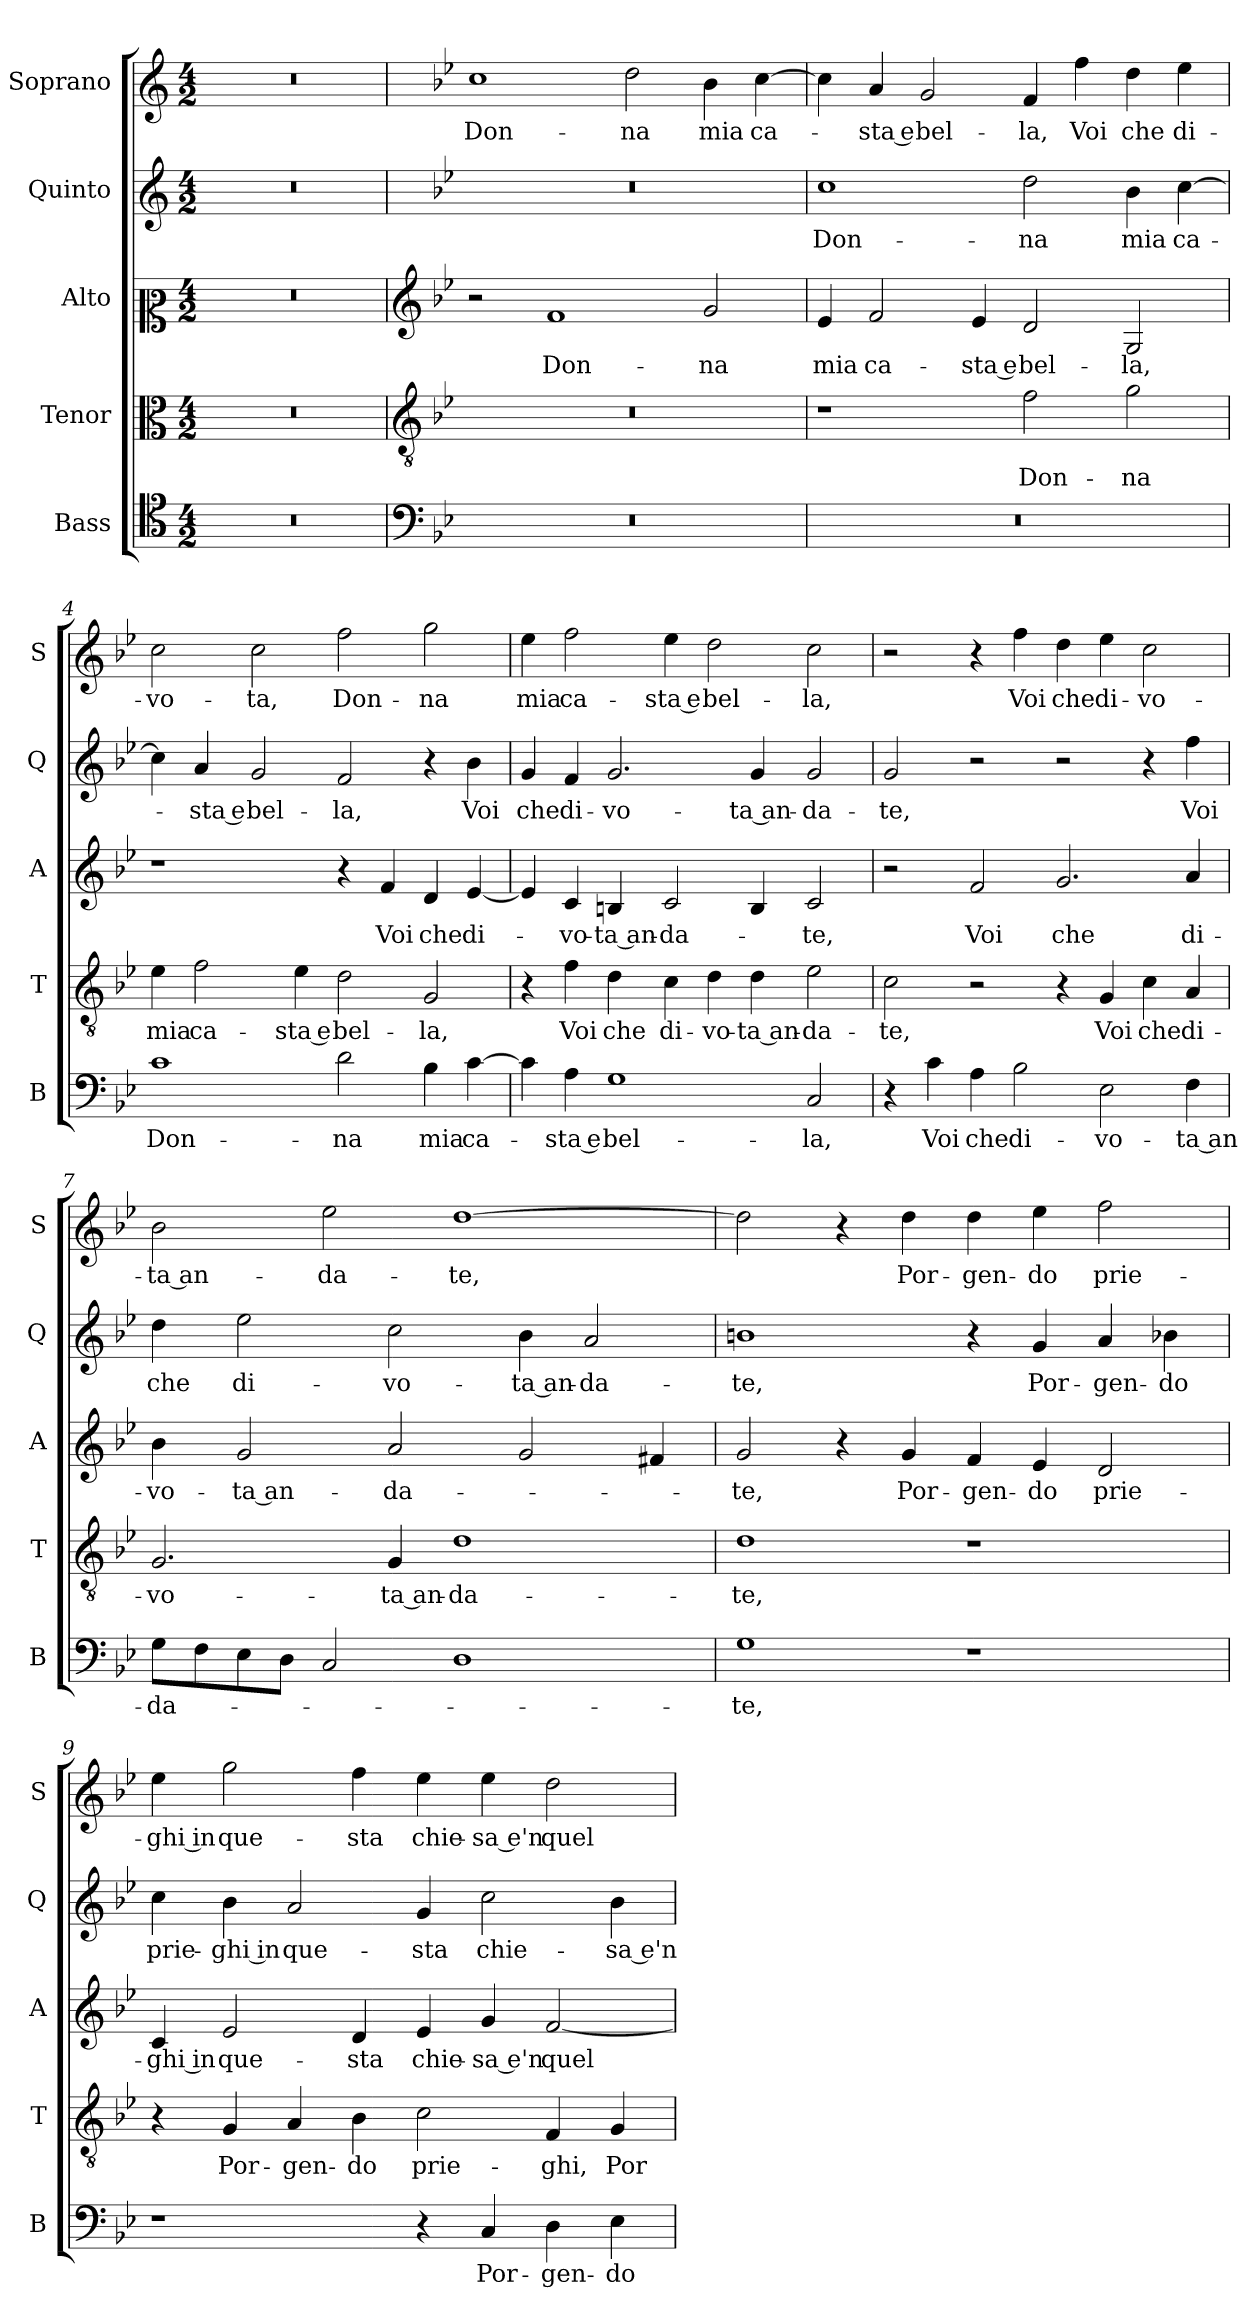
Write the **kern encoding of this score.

**kern	**text	**kern	**text	**kern	**text	**kern	**text	**kern	**text
*part5	*part5	*part4	*part4	*part3	*part3	*part2	*part2	*part1	*part1
*staff5	*staff5	*staff4	*staff4	*staff3	*staff3	*staff2	*staff2	*staff1	*staff1
*I"Bass	*	*I"Tenor	*	*I"Alto	*	*I"Quinto	*	*I"Soprano	*
*I'B	*	*I'T	*	*I'A	*	*I'Q	*	*I'S	*
*clefC4	*	*clefC3	*	*clefC2	*	*clefG2	*	*clefG2	*
*k[]	*	*k[]	*	*k[]	*	*k[]	*	*k[]	*
*C:	*	*C:	*	*C:	*	*C:	*	*C:	*
*M4/2	*	*M4/2	*	*M4/2	*	*M4/2	*	*M4/2	*
=1	=1	=1	=1	=1	=1	=1	=1	=1	=1
0r	.	0r	.	0r	.	0r	.	0r	.
=2	=2	=2	=2	=2	=2	=2	=2	=2	=2
*clefF4	*	*clefGv2	*	*clefG2	*	*	*	*	*
*k[b-e-]	*	*k[b-e-]	*	*k[b-e-]	*	*k[b-e-]	*	*k[b-e-]	*
*B-:	*	*B-:	*	*B-:	*	*B-:	*	*B-:	*
!	!	!	!	!	!	!	!	!	!LO:LY:b
0r	.	0r	.	2r	.	0r	.	1cc	Don-
!	!	!	!	!	!LO:LY:b	!	!	!	!
.	.	.	.	1f	Don-	.	.	.	.
!	!	!	!	!	!	!	!	!	!LO:LY:b
.	.	.	.	.	.	.	.	2dd\	-na
!	!	!	!	!	!LO:LY:b	!	!	!	!LO:LY:b
.	.	.	.	2g/	-na	.	.	4b-\	mia
!	!	!	!	!	!	!	!	!	!LO:LY:b
.	.	.	.	.	.	.	.	[4cc\	ca-
=3	=3	=3	=3	=3	=3	=3	=3	=3	=3
!	!	!	!	!	!LO:LY:b	!	!LO:LY:b	!	!
0r	.	1r	.	4e-/	mia	1cc	Don-	4cc\]	.
!	!	!	!	!	!LO:LY:b	!	!	!	!LO:LY:b
.	.	.	.	2f/	ca-	.	.	4a/	-sta e
!	!	!	!	!	!	!	!	!	!LO:LY:b
.	.	.	.	.	.	.	.	2g/	bel-
!	!	!	!	!	!LO:LY:b	!	!	!	!
.	.	.	.	4e-/	-sta e	.	.	.	.
!	!	!	!LO:LY:b	!	!LO:LY:b	!	!LO:LY:b	!	!LO:LY:b
.	.	2f\	Don-	2d/	bel-	2dd\	-na	4f/	-la,
!	!	!	!	!	!	!	!	!	!LO:LY:b
.	.	.	.	.	.	.	.	4ff\	Voi
!	!	!	!LO:LY:b	!	!LO:LY:b	!	!LO:LY:b	!	!LO:LY:b
.	.	2g\	-na	2G/	-la,	4b-\	mia	4dd\	che
!	!	!	!	!	!	!	!LO:LY:b	!	!LO:LY:b
.	.	.	.	.	.	[4cc\	ca-	4ee-\	di-
=4	=4	=4	=4	=4	=4	=4	=4	=4	=4
!	!LO:LY:b	!	!LO:LY:b	!	!	!	!	!	!LO:LY:b
1c	Don-	4e-\	mia	1r	.	4cc\]	.	2cc\	-vo-
!	!	!	!LO:LY:b	!	!	!	!LO:LY:b	!	!
.	.	2f\	ca-	.	.	4a/	-sta e	.	.
!	!	!	!	!	!	!	!LO:LY:b	!	!LO:LY:b
.	.	.	.	.	.	2g/	bel-	2cc\	-ta,
!	!	!	!LO:LY:b	!	!	!	!	!	!
.	.	4e-\	-sta e	.	.	.	.	.	.
!	!LO:LY:b	!	!LO:LY:b	!	!	!	!LO:LY:b	!	!LO:LY:b
2d\	-na	2d\	bel-	4r	.	2f/	-la,	2ff\	Don-
!	!	!	!	!	!LO:LY:b	!	!	!	!
.	.	.	.	4f/	Voi	.	.	.	.
!	!LO:LY:b	!	!LO:LY:b	!	!LO:LY:b	!	!	!	!LO:LY:b
4B-\	mia	2G/	-la,	4d/	che	4r	.	2gg\	-na
!	!LO:LY:b	!	!	!	!LO:LY:b	!	!LO:LY:b	!	!
[4c\	ca-	.	.	[4e-/	di-	4b-\	Voi	.	.
!!LO:LB:g=z
=5	=5	=5	=5	=5	=5	=5	=5	=5	=5
!	!	!	!	!	!	!	!LO:LY:b	!	!LO:LY:b
4c\]	.	4r	.	4e-/]	.	4g/	che	4ee-\	mia
!	!LO:LY:b	!	!LO:LY:b	!	!LO:LY:b	!	!LO:LY:b	!	!LO:LY:b
4A\	-sta e	4f\	Voi	4c/	-vo-	4f/	di-	2ff\	ca-
!	!LO:LY:b	!	!LO:LY:b	!	!LO:LY:b	!	!LO:LY:b	!	!
1G	bel-	4d\	che	4Bn/	-ta an-	2.g/	-vo-	.	.
!	!	!	!LO:LY:b	!	!LO:LY:b	!	!	!	!LO:LY:b
.	.	4c\	di-	2c/	-da-	.	.	4ee-\	-sta e
!	!	!	!LO:LY:b	!	!	!	!	!	!LO:LY:b
.	.	4d\	-vo-	.	.	.	.	2dd\	bel-
!	!	!	!LO:LY:b	!	!	!	!LO:LY:b	!	!
.	.	4d\	-ta an-	4B/	.	4g/	-ta an-	.	.
!	!LO:LY:b	!	!LO:LY:b	!	!LO:LY:b	!	!LO:LY:b	!	!LO:LY:b
2C/	-la,	2e-\	-da-	2c/	-te,	2g/	-da-	2cc\	-la,
=6	=6	=6	=6	=6	=6	=6	=6	=6	=6
!	!	!	!LO:LY:b	!	!	!	!LO:LY:b	!	!
4r	.	2c\	-te,	2r	.	2g/	-te,	2r	.
!	!LO:LY:b	!	!	!	!	!	!	!	!
4c\	Voi	.	.	.	.	.	.	.	.
!	!LO:LY:b	!	!	!	!LO:LY:b	!	!	!	!
4A\	che	2r	.	2f/	Voi	2r	.	4r	.
!	!LO:LY:b	!	!	!	!	!	!	!	!LO:LY:b
2B-\	di-	.	.	.	.	.	.	4ff\	Voi
!	!	!	!	!	!LO:LY:b	!	!	!	!LO:LY:b
.	.	4r	.	2.g/	che	2r	.	4dd\	che
!	!LO:LY:b	!	!LO:LY:b	!	!	!	!	!	!LO:LY:b
2E-\	-vo-	4G/	Voi	.	.	.	.	4ee-\	di-
!	!	!	!LO:LY:b	!	!	!	!	!	!LO:LY:b
.	.	4c\	che	.	.	4r	.	2cc\	-vo-
!	!LO:LY:b	!	!LO:LY:b	!	!LO:LY:b	!	!LO:LY:b	!	!
4F\	-ta an-	4A/	di-	4a/	di-	4ff\	Voi	.	.
=7	=7	=7	=7	=7	=7	=7	=7	=7	=7
!	!LO:LY:b	!	!LO:LY:b	!	!LO:LY:b	!	!LO:LY:b	!	!LO:LY:b
8G\L	-da-	2.G/	-vo-	4b-\	-vo-	4dd\	che	2b-\	-ta an-
8F\	.	.	.	.	.	.	.	.	.
!	!	!	!	!	!LO:LY:b	!	!LO:LY:b	!	!
8E-\	.	.	.	2g/	-ta an-	2ee-\	di-	.	.
8D\J	.	.	.	.	.	.	.	.	.
!	!	!	!	!	!	!	!	!	!LO:LY:b
2C/	.	.	.	.	.	.	.	2ee-\	-da-
!	!	!	!LO:LY:b	!	!LO:LY:b	!	!LO:LY:b	!	!
.	.	4G/	-ta an-	2a/	-da-	2cc\	-vo-	.	.
!	!	!	!LO:LY:b	!	!	!	!	!	!LO:LY:b
1D	.	1d	-da-	.	.	.	.	[1dd	-te,
!	!	!	!	!	!	!	!LO:LY:b	!	!
.	.	.	.	2g/	.	4b-\	-ta an-	.	.
!	!	!	!	!	!	!	!LO:LY:b	!	!
.	.	.	.	.	.	2a/	-da-	.	.
.	.	.	.	4f#X/	.	.	.	.	.
!!LO:PB:g=z
=8	=8	=8	=8	=8	=8	=8	=8	=8	=8
!	!LO:LY:b	!	!LO:LY:b	!	!LO:LY:b	!	!LO:LY:b	!	!
1G	-te,	1d	-te,	2g/	-te,	1bn	-te,	2dd\]	.
.	.	.	.	4r	.	.	.	4r	.
!	!	!	!	!	!LO:LY:b	!	!	!	!LO:LY:b
.	.	.	.	4g/	Por-	.	.	4dd\	Por-
!	!	!	!	!	!LO:LY:b	!	!	!	!LO:LY:b
1r	.	1r	.	4f/	-gen-	4r	.	4dd\	-gen-
!	!	!	!	!	!LO:LY:b	!	!LO:LY:b	!	!LO:LY:b
.	.	.	.	4e-/	-do	4g/	Por-	4ee-\	-do
!	!	!	!	!	!LO:LY:b	!	!LO:LY:b	!	!LO:LY:b
.	.	.	.	2d/	prie-	4a/	-gen-	2ff\	prie-
!	!	!	!	!	!	!	!LO:LY:b	!	!
.	.	.	.	.	.	4b-X\	-do	.	.
=9	=9	=9	=9	=9	=9	=9	=9	=9	=9
!	!	!	!	!	!LO:LY:b	!	!LO:LY:b	!	!LO:LY:b
1r	.	4r	.	4c/	-ghi in	4cc\	prie-	4ee-\	-ghi in
!	!	!	!LO:LY:b	!	!LO:LY:b	!	!LO:LY:b	!	!LO:LY:b
.	.	4G/	Por-	2e-/	que-	4b-\	-ghi in	2gg\	que-
!	!	!	!LO:LY:b	!	!	!	!LO:LY:b	!	!
.	.	4A/	-gen-	.	.	2a/	que-	.	.
!	!	!	!LO:LY:b	!	!LO:LY:b	!	!	!	!LO:LY:b
.	.	4B-\	-do	4d/	-sta	.	.	4ff\	-sta
!	!	!	!LO:LY:b	!	!LO:LY:b	!	!LO:LY:b	!	!LO:LY:b
4r	.	2c\	prie-	4e-/	chie-	4g/	-sta	4ee-\	chie-
!	!LO:LY:b	!	!	!	!LO:LY:b	!	!LO:LY:b	!	!LO:LY:b
4C/	Por-	.	.	4g/	-sa e'n	2cc\	chie-	4ee-\	-sa e'n
!	!LO:LY:b	!	!LO:LY:b	!	!LO:LY:b	!	!	!	!LO:LY:b
4D\	-gen-	4F/	-ghi,	[2f/	quel-	.	.	2dd\	quel-
!	!LO:LY:b	!	!LO:LY:b	!	!	!	!LO:LY:b	!	!
4E-\	-do	4G/	Por-	.	.	4b-\	-sa e'n	.	.
=	=	=	=	=	=	=	=	=	=
*-	*-	*-	*-	*-	*-	*-	*-	*-	*-
